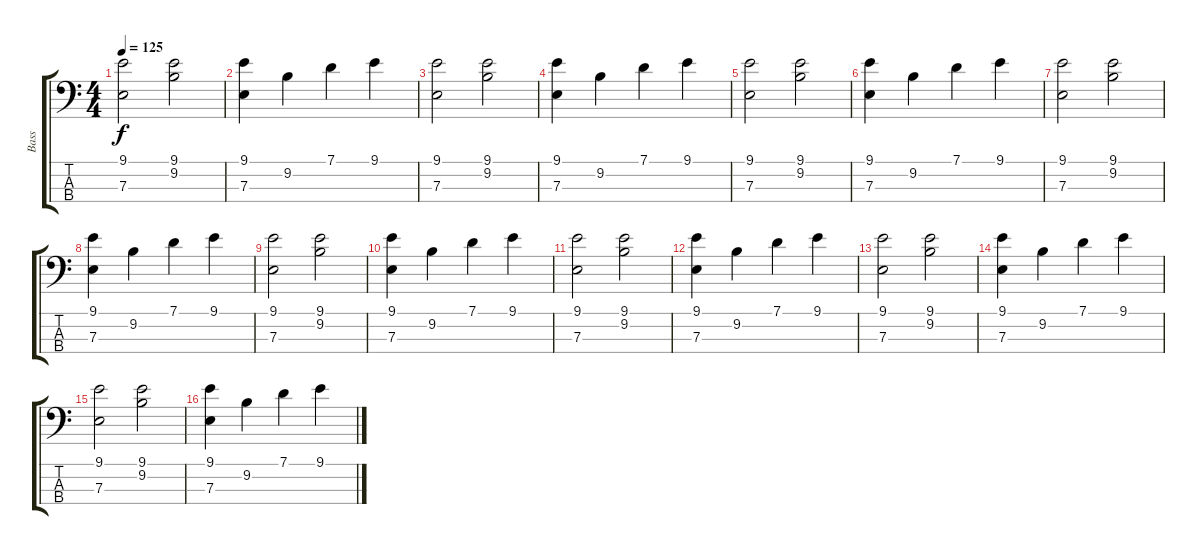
\track ("Bass" "Bass") {instrument electricbassfinger}
\staff {score tabs}
\tuning (G2 D2 A1 D1) {hide}
\ts (4 4)
\tempo 125
\clef f4
\ks c
(9.1 7.3).2{dy f instrument electricbassfinger} (9.1 9.2).2 |
(9.1 7.3).4 9.2.4 7.1.4 9.1.4 |
(9.1 7.3).2 (9.1 9.2).2 |
(9.1 7.3).4 9.2.4 7.1.4 9.1.4 |
(9.1 7.3).2 (9.1 9.2).2 |
(9.1 7.3).4 9.2.4 7.1.4 9.1.4 |
(9.1 7.3).2 (9.1 9.2).2 |
(9.1 7.3).4 9.2.4 7.1.4 9.1.4 |
(9.1 7.3).2 (9.1 9.2).2 |
(9.1 7.3).4 9.2.4 7.1.4 9.1.4 |
(9.1 7.3).2 (9.1 9.2).2 |
(9.1 7.3).4 9.2.4 7.1.4 9.1.4 |
(9.1 7.3).2 (9.1 9.2).2 |
(9.1 7.3).4 9.2.4 7.1.4 9.1.4 |
(9.1 7.3).2 (9.1 9.2).2 |
(9.1 7.3).4 9.2.4 7.1.4 9.1.4
